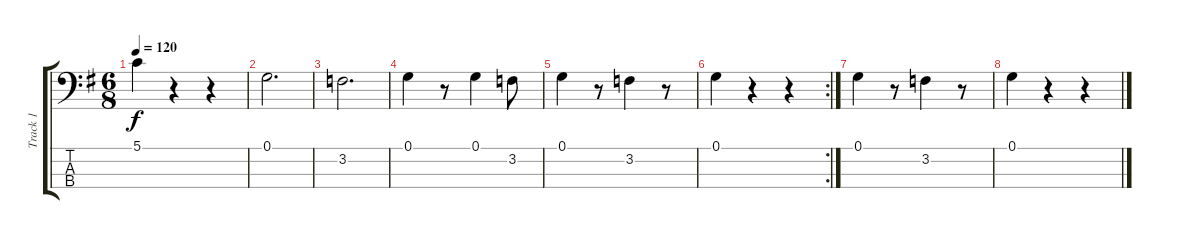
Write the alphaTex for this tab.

\track ("Track 1" "Track 1") {instrument electricbassfinger}
\staff {score tabs}
\tuning (G2 D2 A1 E1) {hide}
\ts (6 8)
\tempo 120
\clef f4
\ks g
5.1.4{dy f} r.4 r.4 |
0.1.2{d} |
3.2.2{d} |
0.1.4 r.8 0.1.4 3.2.8 |
0.1.4 r.8 3.2.4 r.8 |
\rc 2
0.1.4 r.4 r.4 |
0.1.4 r.8 3.2.4 r.8 |
0.1.4 r.4 r.4
